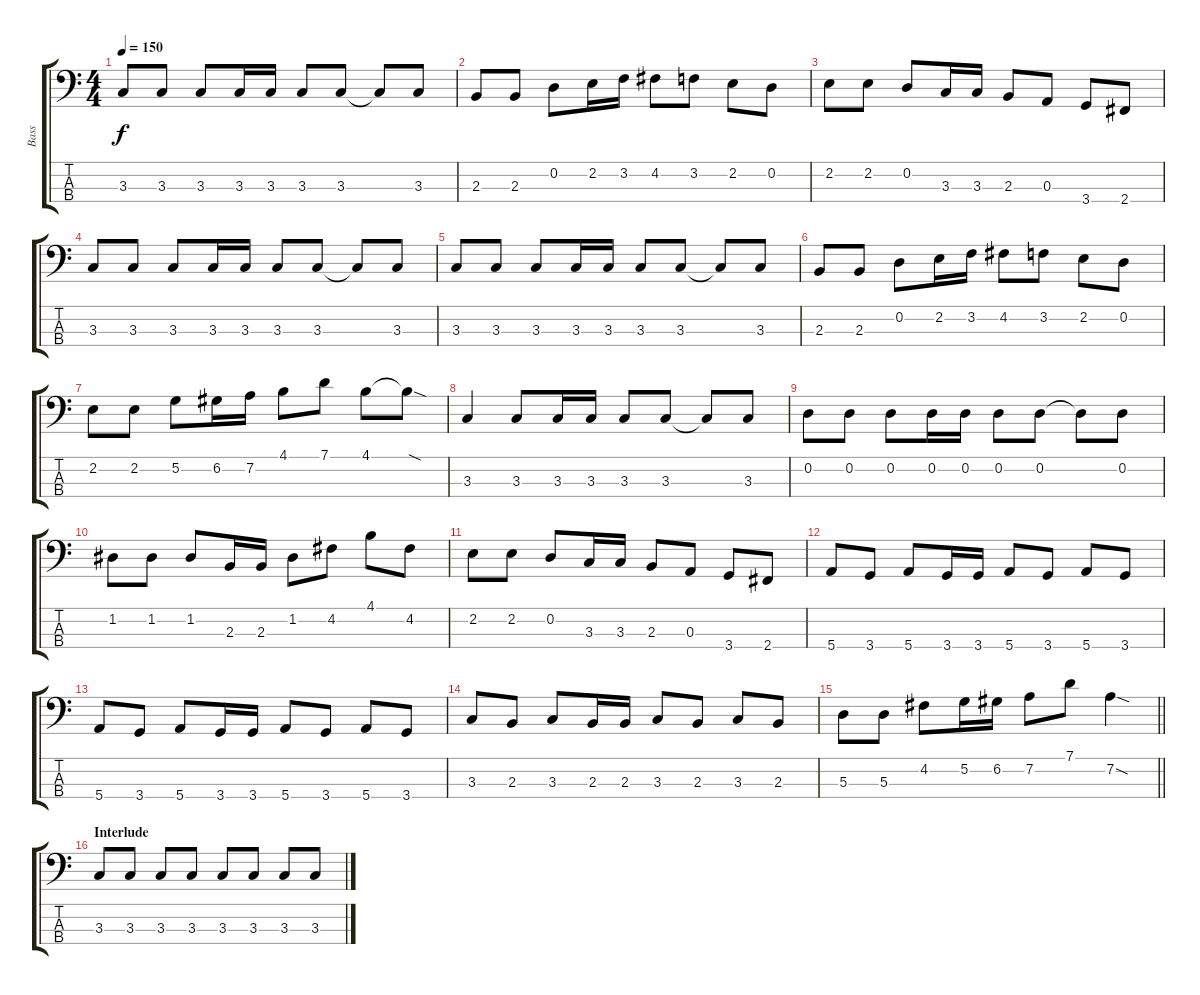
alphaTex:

\track ("Bass" "Bass") {instrument electricbassfinger}
\staff {score tabs}
\tuning (G2 D2 A1 E1) {hide}
\ts (4 4)
\tempo 150
\clef f4
\ks c
3.3.8{dy f} 3.3.8 3.3.8 3.3.16 3.3.16 3.3.8 3.3.8 3.3{t}.8 3.3.8 |
2.3.8 2.3.8 0.2.8 2.2.16 3.2.16 4.2.8 3.2.8 2.2.8 0.2.8 |
2.2.8 2.2.8 0.2.8 3.3.16 3.3.16 2.3.8 0.3.8 3.4.8 2.4.8 |
3.3.8 3.3.8 3.3.8 3.3.16 3.3.16 3.3.8 3.3.8 3.3{t}.8 3.3.8 |
3.3.8 3.3.8 3.3.8 3.3.16 3.3.16 3.3.8 3.3.8 3.3{t}.8 3.3.8 |
2.3.8 2.3.8 0.2.8 2.2.16 3.2.16 4.2.8 3.2.8 2.2.8 0.2.8 |
2.2.8 2.2.8 5.2.8 6.2.16 7.2.16 4.1.8 7.1.8 4.1.8 4.1{sod t}.8 |
3.3.4 3.3.8 3.3.16 3.3.16 3.3.8 3.3.8 3.3{t}.8 3.3.8 |
0.2.8 0.2.8 0.2.8 0.2.16 0.2.16 0.2.8 0.2.8 0.2{t}.8 0.2.8 |
1.2.8 1.2.8 1.2.8 2.3.16 2.3.16 1.2.8 4.2.8 4.1.8 4.2.8 |
2.2.8 2.2.8 0.2.8 3.3.16 3.3.16 2.3.8 0.3.8 3.4.8 2.4.8 |
5.4.8 3.4.8 5.4.8 3.4.16 3.4.16 5.4.8 3.4.8 5.4.8 3.4.8 |
5.4.8 3.4.8 5.4.8 3.4.16 3.4.16 5.4.8 3.4.8 5.4.8 3.4.8 |
3.3.8 2.3.8 3.3.8 2.3.16 2.3.16 3.3.8 2.3.8 3.3.8 2.3.8 |
\barLineRight lightlight
5.3.8 5.3.8 4.2.8 5.2.16 6.2.16 7.2.8 7.1.8 7.2{sod}.4 |
\section ("" "Interlude")
3.3.8 3.3.8 3.3.8 3.3.8 3.3.8 3.3.8 3.3.8 3.3.8
